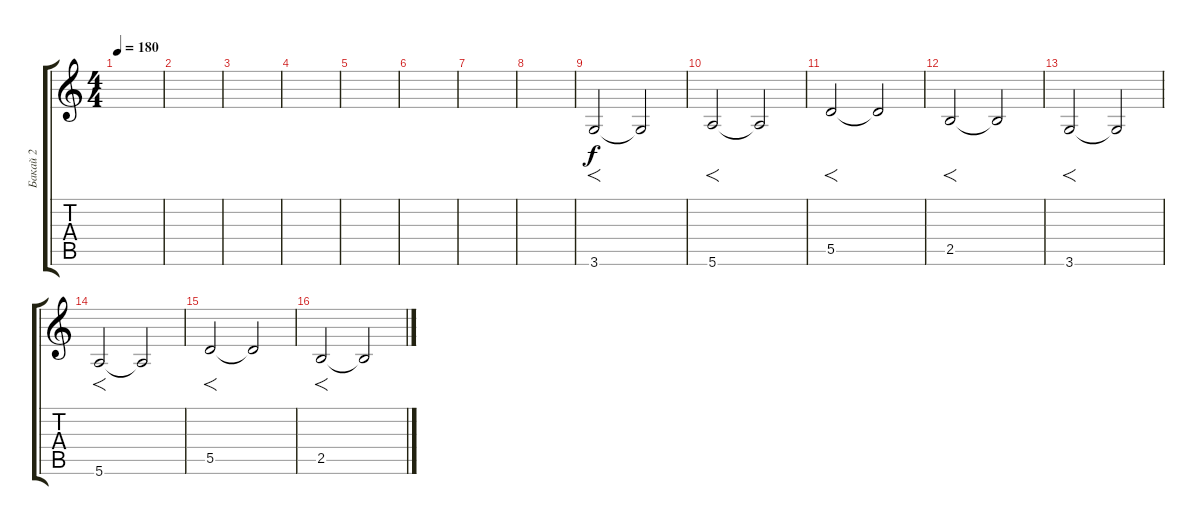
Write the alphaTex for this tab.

\track ("Бакай 2" "Бакай 2") {instrument distortionguitar}
\staff {score tabs}
\tuning (E4 B3 G3 D3 A2 E2) {hide}
\ts (4 4)
\tempo 180
\clef g2
\ks c
|
|
|
|
|
|
|
|
3.6.2{f} 3.6{t}.2 |
5.6.2{f} 5.6{t}.2 |
5.5.2{f} 5.5{t}.2 |
2.5.2{f} 2.5{t}.2 |
3.6.2{f} 3.6{t}.2 |
5.6.2{f} 5.6{t}.2 |
5.5.2{f} 5.5{t}.2 |
2.5.2{f} 2.5{t}.2
